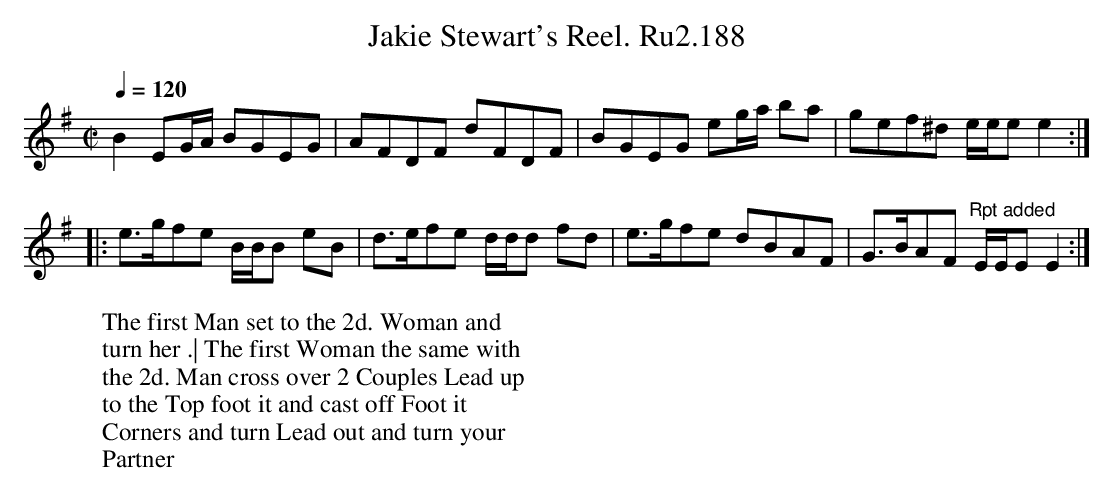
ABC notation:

X:1
T:Jakie Stewart's Reel. Ru2.188
M:C|
L:1/8
Q:1/4=120
K:Em
B2 EG/A/ BGEG|AFDF dFDF|BGEG eg/a/ ba|gef^d e/e/ee2:|
|:e>gfe B/B/B eB|d>efe d/d/d fd|e>gfe dBAF|G>BAF"Rpt added" E/E/EE2:|
W:The first Man set to the 2d. Woman and
W:turn her .| The first Woman the same with
W:the 2d. Man cross over 2 Couples Lead up
W:to the Top foot it and cast off Foot it
W:Corners and turn Lead out and turn your
W:Partner
